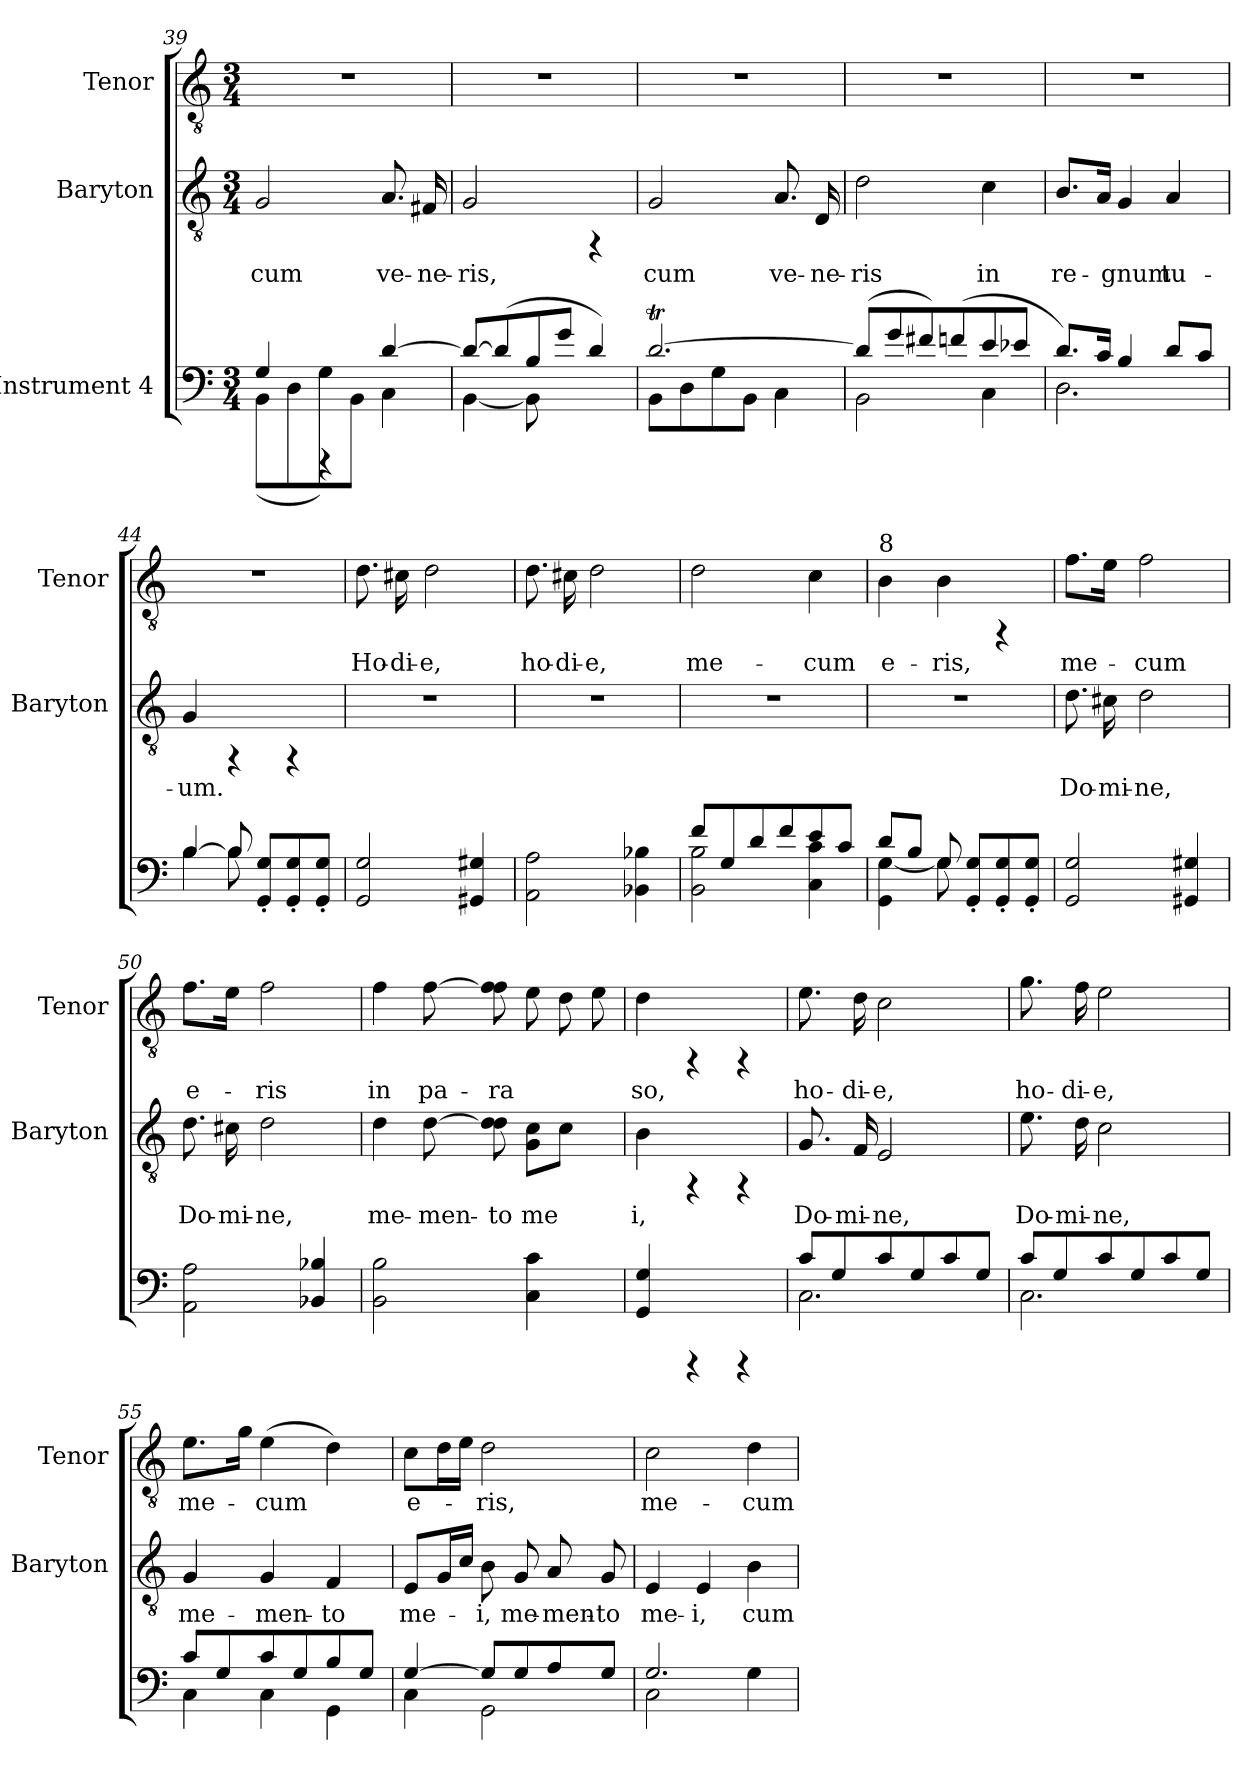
**kern	**kern	**text	**kern	**text
*part3	*part2	*part2	*part1	*part1
*staff3	*staff2	*staff2	*staff1	*staff1
*I"Instrument 4	*I"Baryton	*	*I"Tenor	*
*	*I'Baryton	*	*I'Tenor	*
!!LO:LB:g=z
*clefF4	*clefGv2	*	*clefGv2	*
*k[]	*k[]	*	*k[]	*
*C:	*C:	*	*C:	*
*M3/4	*M3/4	*	*M3/4	*
=39	=39	=39	=39	=39
*^	*	*	*	*
!	!	!	!LO:LY:b:cj	!	!
4G/	(<8BB\L	2G/	cum	2.r	.
.	8D\	.	.	.	.
4rCCC	8G\)	.	.	.	.
.	8BB\J	.	.	.	.
!	!	!	!LO:LY:b:cj	!	!
[>4d/	4C\	8.A/	ve-	.	.
!	!	!	!LO:LY:b:cj	!	!
.	.	16F#X/	ne-	.	.
=40	=40	=40	=40	=40	=40
!	!	!	!LO:LY:b:cj	!	!
8d/L_<	[<4BB\	2G/	ris,	2.r	.
(>8d/]	.	.	.	.	.
8B/	8BB\]	.	.	.	.
8g/J	4.ryy	.	.	.	.
4d/)	.	4rFF	.	.	.
!!LO:LB:g=z
=41	=41	=41	=41	=41	=41
!	!	!	!LO:LY:b:cj	!	!
[>2.dT/	8BB<\L	2G/	cum	2.r	.
.	8D\	.	.	.	.
.	8G\	.	.	.	.
.	8BB\J	.	.	.	.
!	!	!	!LO:LY:b:cj	!	!
.	4C\	8.A/	ve-	.	.
!	!	!	!LO:LY:b:cj	!	!
.	.	16D/	ne-	.	.
=42	=42	=42	=42	=42	=42
!	!	!	!LO:LY:b:cj	!	!
(<8d/L]	2BB\	2d\	ris	2.r	.
8g/	.	.	.	.	.
8f#X/)	.	.	.	.	.
(<8fn/	.	.	.	.	.
!	!	!	!LO:LY:b:cj	!	!
8e/	4C\	4c\	in	.	.
8e-X/J	.	.	.	.	.
=43	=43	=43	=43	=43	=43
!	!	!	!LO:LY:b:cj	!	!
8.d/L)	2.D\	8.B/L	re-	2.r	.
!	!	!	!LO:LY:b:cj	!	!
16c/J	.	16A/J	.	.	.
!	!	!	!LO:LY:b:cj	!	!
4B/	.	4G/	gnum	.	.
!	!	!	!LO:LY:b:cj	!	!
8d/L	.	4A/	tu-	.	.
8c/J	.	.	.	.	.
=44	=44	=44	=44	=44	=44
!	!	!	!LO:LY:b:cj	!	!
[>4B/	4B\	4G/	um.	2.r	.
8B/]	8B\	4rFF	.	.	.
8G/'< 8GG/'<L	4.ryy	.	.	.	.
8G/'< 8GG/'<	.	4rFF	.	.	.
8G/'< 8GG/'<J	.	.	.	.	.
*v	*v	*	*	*	*
!!LO:LB:g=z
=45	=45	=45	=45	=45
!	!	!	!	!LO:LY:b:cj
2G/ 2GG/	2.r	.	8.d>\	Ho-
!	!	!	!	!LO:LY:b:cj
.	.	.	16c#X\	di-
!	!	!	!	!LO:LY:b:cj
.	.	.	2d\	e,
4G#X/ 4GG#X/	.	.	.	.
=46	=46	=46	=46	=46
!	!	!	!	!LO:LY:b:cj
2A\ 2AA\	2.r	.	8.d>\	ho-
!	!	!	!	!LO:LY:b:cj
.	.	.	16c#X\	di-
!	!	!	!	!LO:LY:b:cj
.	.	.	2d\	e,
4BB-X\ 4B-X\	.	.	.	.
=47	=47	=47	=47	=47
*^	*	*	*	*
!	!	!	!	!	!LO:LY:b:cj
8f/L	2B\ 2BB\	2.r	.	2d>\	me-
8G/	.	.	.	.	.
8d/	.	.	.	.	.
8f/	.	.	.	.	.
!	!	!	!	!	!LO:LY:b:cj
8e/	4c\ 4C\	.	.	4c\	cum
8c/J	.	.	.	.	.
!!LO:PB:g=z
=48	=48	=48	=48	=48	=48
!	!	!	!	!LO:TX:a:t=8	!
!	!	!	!	!	!LO:LY:b:cj
8d/L	[<4G\ 4GG\	2.r	.	4B\	e-
8B/J	.	.	.	.	.
!	!	!	!	!	!LO:LY:b:cj
8G/	8G\]	.	.	4B\	ris,
8G/'< 8GG/'<L	4.ryy	.	.	.	.
8G/'< 8GG/'<	.	.	.	4rFF	.
8G/'< 8GG/'<J	.	.	.	.	.
*v	*v	*	*	*	*
=49	=49	=49	=49	=49
!	!	!LO:LY:b:cj	!	!LO:LY:b:cj
2G/ 2GG/	8.d\	Do-	8.f>\L	me-
!	!	!LO:LY:b:cj	!	!LO:LY:b:cj
.	16c#X\	mi-	16e\J	.
!	!	!LO:LY:b:cj	!	!LO:LY:b:cj
.	2d\	ne,	2f\	cum
4G#X/ 4GG#X/	.	.	.	.
=50	=50	=50	=50	=50
!	!	!LO:LY:b:cj	!	!LO:LY:b:cj
2A\ 2AA\	8.d\	Do-	8.f>\L	e-
!	!	!LO:LY:b:cj	!	!LO:LY:b:cj
.	16c#X\	mi-	16e\J	.
!	!	!LO:LY:b:cj	!	!LO:LY:b:cj
.	2d\	ne,	2f\	ris
4B-X/ 4BB-X/	.	.	.	.
!!LO:LB:g=z
=51	=51	=51	=51	=51
!	!	!LO:LY:b:cj	!	!LO:LY:b:cj
2B\ 2BB\	4d\	me-	4f>\	in
!	!	!LO:LY:b:cj	!	!LO:LY:b:cj
.	[>8d\	men-	[>8f\	pa-
!	!	!LO:LY:b:cj	!	!LO:LY:b:cj
.	8d\]> 8d\>	to	8f\]> 8f\>	ra-
!	!	!LO:LY:b:cj	!	!
4c\ 4C\	8c\ 8G\L	me-	8e\	.
!	!	!LO:LY:b:cj	!	!
.	8c\J	--	8d\	.
!	!	!	!	!LO:LY:b:cj
8ryy	8ryy	.	8e\	--
=52	=52	=52	=52	=52
!	!	!LO:LY:b:cj	!	!LO:LY:b:cj
4G/ 4GG/	4B\	i,	4d>\	so,
4rCCC	4rFF	.	4rFF	.
4rCCC	4rFF	.	4rFF	.
=53	=53	=53	=53	=53
*^	*	*	*	*
!	!	!	!LO:LY:b:cj	!	!LO:LY:b:cj
8c/L	2.C\	8.G/	Do-	8.e>\	ho-
8G/	.	.	.	.	.
!	!	!	!LO:LY:b:cj	!	!LO:LY:b:cj
.	.	16F/	mi-	16d\	di-
!	!	!	!LO:LY:b:cj	!	!LO:LY:b:cj
8c/	.	2E/	ne,	2c\	e,
8G/	.	.	.	.	.
8c/	.	.	.	.	.
8G/J	.	.	.	.	.
!!LO:PB:g=z
=54	=54	=54	=54	=54	=54
!	!	!	!LO:LY:b:cj	!	!LO:LY:b:cj
8c/L	2.C\	8.e\	Do-	8.g>\	ho-
8G/	.	.	.	.	.
!	!	!	!LO:LY:b:cj	!	!LO:LY:b:cj
.	.	16d\	mi-	16f\	di-
!	!	!	!LO:LY:b:cj	!	!LO:LY:b:cj
8c/	.	2c\	ne,	2e\	e,
8G/	.	.	.	.	.
8c/	.	.	.	.	.
8G/J	.	.	.	.	.
=55	=55	=55	=55	=55	=55
!	!	!	!LO:LY:b:cj	!	!LO:LY:b:cj
8c/L	4C\	4G/	me-	8.e>\L	me-
8G/	.	.	.	.	.
!	!	!	!	!	!LO:LY:b:cj
.	.	.	.	16g\J	.
!	!	!	!LO:LY:b:cj	!	!LO:LY:b:cj
8c/	4C\	4G/	men-	(>4e\	cum
8G/	.	.	.	.	.
!	!	!	!LO:LY:b:cj	!	!LO:LY:b:cj
8B/	4GG\	4F/	to	4d\)	.
8G/J	.	.	.	.	.
=56	=56	=56	=56	=56	=56
!	!	!	!LO:LY:b:cj	!	!LO:LY:b:cj
[>4G/	4C\	8E/L	me-	8c>\L	e-
!	!	!	!LO:LY:b:cj	!	!LO:LY:b:cj
.	.	16G/	.	16d\	.
!	!	!	!LO:LY:b:cj	!	!LO:LY:b:cj
.	.	16c/J	.	16e\J	.
!	!	!	!LO:LY:b:cj	!	!LO:LY:b:cj
8G/L]	2GG\	8B\	i,	2d\	ris,
!	!	!	!LO:LY:b:cj	!	!
8G/	.	8G/	me-	.	.
!	!	!	!LO:LY:b:cj	!	!
8A/	.	8A/	men-	.	.
!	!	!	!LO:LY:b:cj	!	!
8G/J	.	8G/	to	.	.
!!LO:LB:g=z
=57	=57	=57	=57	=57	=57
!	!	!	!LO:LY:b:cj	!	!LO:LY:b:cj
2.G/	2C\	4E/	me-	2c>\	me-
!	!	!	!LO:LY:b:cj	!	!
.	.	4E/	i,	.	.
!	!	!	!LO:LY:b:cj	!	!LO:LY:b:cj
.	4G\	4B\	cum	4d\	cum
*v	*v	*	*	*	*
=	=	=	=	=
*-	*-	*-	*-	*-
